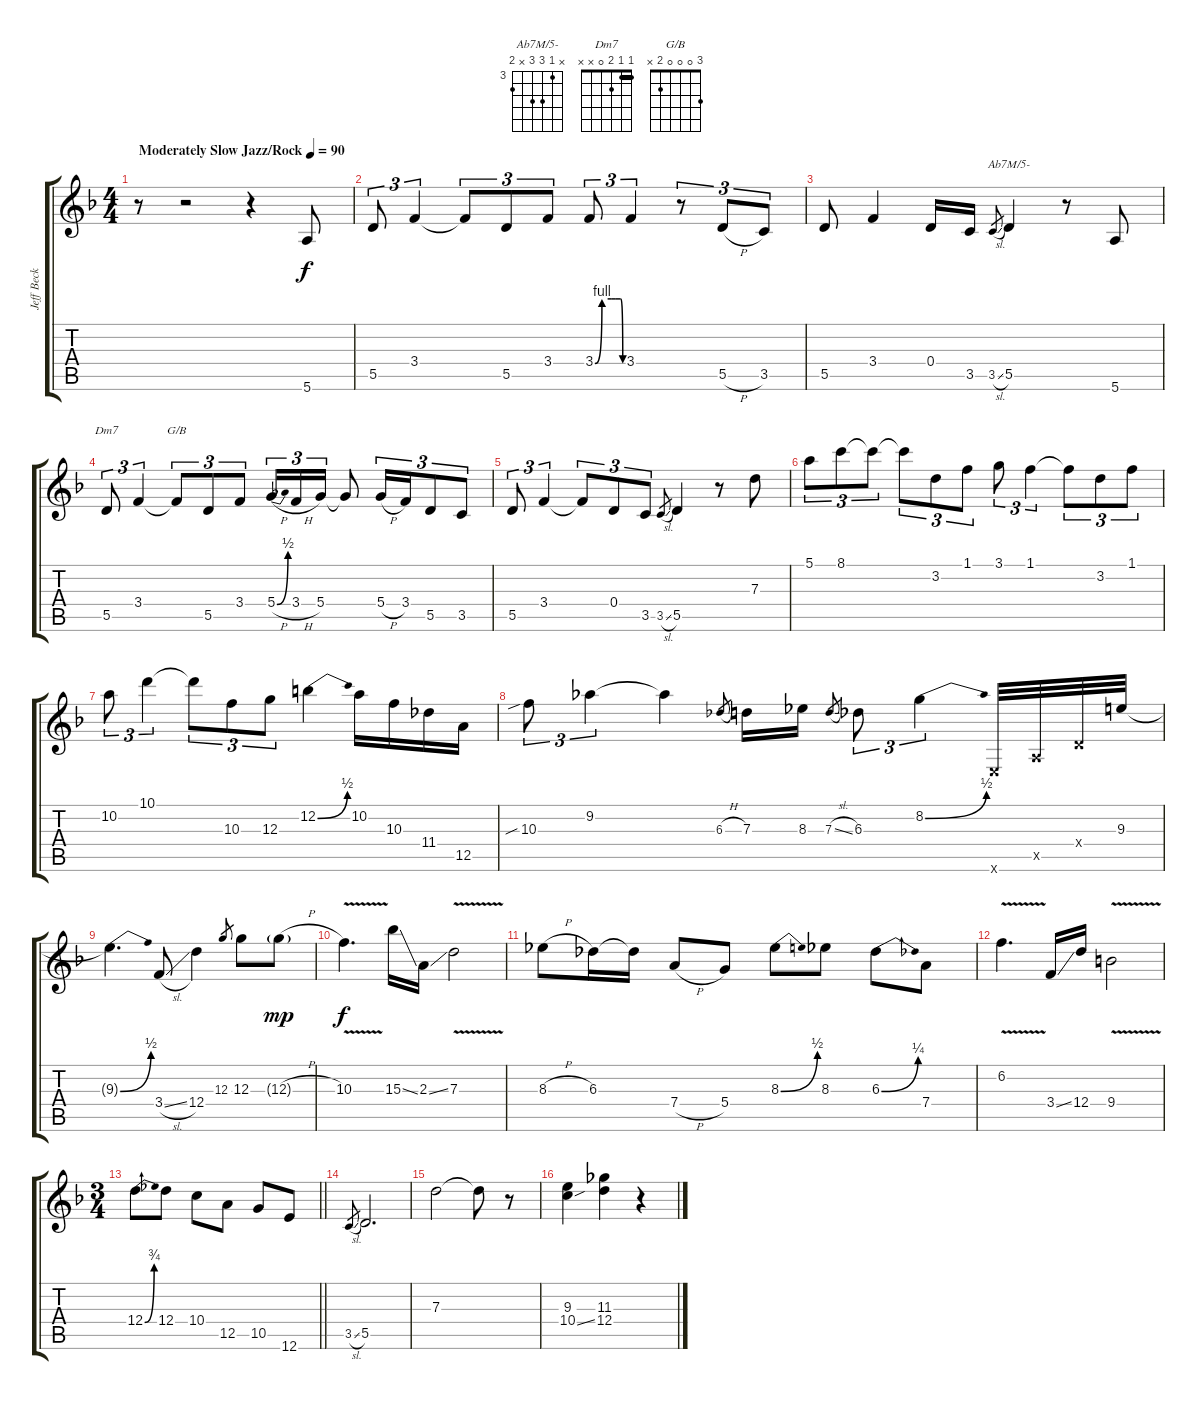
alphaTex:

\track ("Jeff Beck (Guitar)" "Jeff Beck ") {instrument acousticguitarsteel}
\staff {score tabs}
\tuning (E4 B3 G3 D3 A2 E2) {hide}
\chord ("Ab7M/5-" x 3 5 5 x 4) {firstfret 3}
\chord ("Dm7" 1 1 2 0 x x) {barre 1}
\chord ("G/B" 3 0 0 0 2 x)
\ts (4 4)
\tempo (90 "Moderately Slow Jazz/Rock")
\clef g2
\ks f
r.8{dy f instrument acousticguitarsteel} r.2 r.4 5.6.8 |
5.5.8{tu (3 2)} 3.4.4{tu (3 2)} 3.4{t}.8{tu (3 2)} 5.5.8{tu (3 2)} 3.4.8{tu (3 2)} 3.4{be (custom 0 0 15 4 35 4 45 4 55 4 60 0)}.8{tu (3 2)} 3.4.4{tu (3 2)} r.8{tu (3 2)} 5.5{h}.8{tu (3 2)} 3.5.8{tu (3 2)} |
5.5.8 3.4.4 0.4.16 3.5.16 3.5{sl}.8{gr} 5.5.4{ch "Ab7M/5-"} r.8 5.6.8 |
5.5.8{tu (3 2) ch "Dm7"} 3.4.4{tu (3 2)} 3.4{t}.8{tu (3 2) ch "G/B"} 5.5.8{tu (3 2)} 3.4.8{tu (3 2)} 5.4{be (bend 0 0 60 2) h}.16{tu (3 2)} 3.4{h}.16{tu (3 2)} 5.4.16{tu (3 2)} 5.4{t}.8 5.4{h}.16{tu (3 2)} 3.4.16{tu (3 2)} 5.5.8{tu (3 2)} 3.5.8{tu (3 2)} |
5.5.8{tu (3 2)} 3.4.4{tu (3 2)} 3.4{t}.8{tu (3 2)} 0.4.8{tu (3 2)} 3.5.8{tu (3 2)} 3.5{sl}.8{gr} 5.5.4 r.8 7.3.8 |
5.1.8{tu (3 2)} 8.1.8{tu (3 2)} 8.1{t}.8{tu (3 2)} 8.1{t}.8{tu (3 2)} 3.2.8{tu (3 2)} 1.1.8{tu (3 2)} 3.1.8{tu (3 2)} 1.1.4{tu (3 2)} 1.1{t}.8{tu (3 2)} 3.2.8{tu (3 2)} 1.1.8{tu (3 2)} |
10.2.8{tu (3 2)} 10.1.4{tu (3 2)} 10.1{t}.8{tu (3 2)} 10.3.8{tu (3 2)} 12.3.8{tu (3 2)} 12.2{be (bend 0 0 60 2)}.4 10.2.16 10.3.16 11.4.16 12.5.16 |
10.3{sib}.8{tu (3 2)} 9.2.4{tu (3 2)} 9.2{t}.4 6.3{h}.8{gr} 7.3.16 8.3.16 7.3{sl}.8{gr} 6.3.8{tu (3 2)} 8.2{be (bend 0 0 60 2)}.4{tu (3 2)} 0.6{x}.32 0.5{x}.32 0.4{x}.32 9.3.32 |
9.3{be (bend 0 0 60 2) t}.4{d} 3.4{sl}.8 12.4.4 12.3.8{gr} 12.3.8 12.3{h g}.8{dy mp} |
10.3{v}.4{d dy f} 15.3{ss}.16 2.3{ss}.16 7.3{v}.2 |
8.3{h}.8 6.3.16 6.3{t}.16 7.4{h}.8 5.4.8 8.3{be (bend 0 0 60 2)}.8 8.3.8 6.3{be (bend 0 0 60 1)}.8 7.4.8 |
6.2{v}.4{d} 3.4{ss}.16 12.4.16 9.4{v}.2 |
\ts (3 4)
\barLineRight lightlight
12.4{be (bend 0 0 60 3)}.8 12.4.8 10.4.8 12.5.8 10.5.8 12.6.8 |
3.5{sl}.8{gr} 5.5.2{d} |
7.3.2 7.3{t}.8 r.8 |
(9.3 10.4{ss}).4 (11.3 12.4).4 r.4
